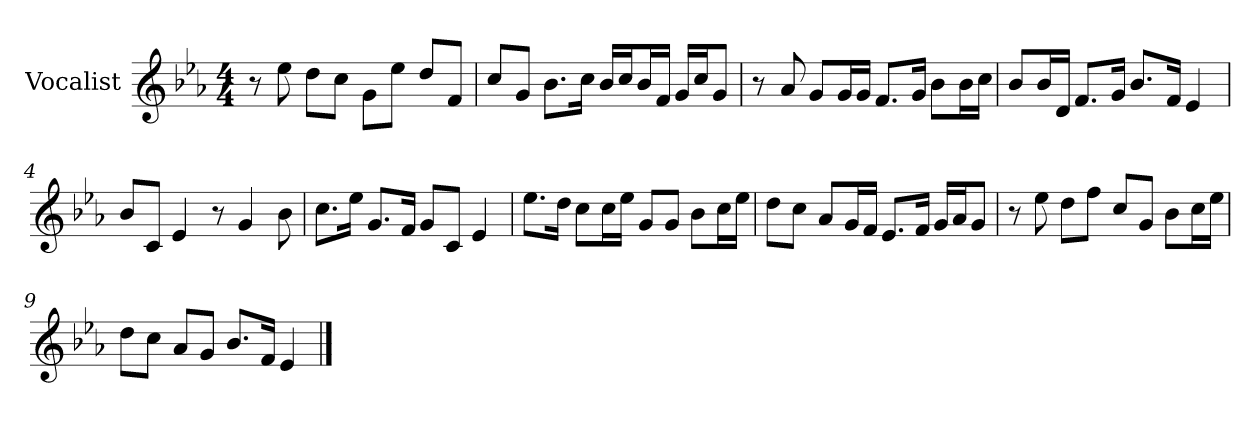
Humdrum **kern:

**kern
*part1
*staff1
*I"Vocalist
*k[b-e-a-]
*E-:
*M4/4
=
8r
8ee-
8ddL
8ccJ
8gL
8ee-J
8ddL
8fJ
=1
8ccL
8gJ
8.b-L
16ccJk
16b-LL
16ccJ
16b-L
16fJJ
16gLL
16ccJ
8gJ
=2
8r
8a-
8gL
16gL
16gJJ
8.fL
16gJk
8b-L
16b-L
16ccJJ
=3
8b-L
16b-L
16dJJ
8.fL
16gJk
8.b-L
16fJk
4e-
=4
8b-L
8cJ
4e-
8r
4g
8b-
=5
8.ccL
16ee-Jk
8.gL
16fJk
8gL
8cJ
4e-
=6
8.ee-L
16ddJk
8ccL
16ccL
16ee-JJ
8gL
8gJ
8b-L
16ccL
16ee-JJ
=7
8ddL
8ccJ
8a-L
16gL
16fJJ
8.e-L
16fJk
16gLL
16a-J
8gJ
=8
8r
8ee-
8ddL
8ffJ
8ccL
8gJ
8b-L
16ccL
16ee-JJ
=9
8ddL
8ccJ
8a-L
8gJ
8.b-L
16fJk
4e-
==
*-
